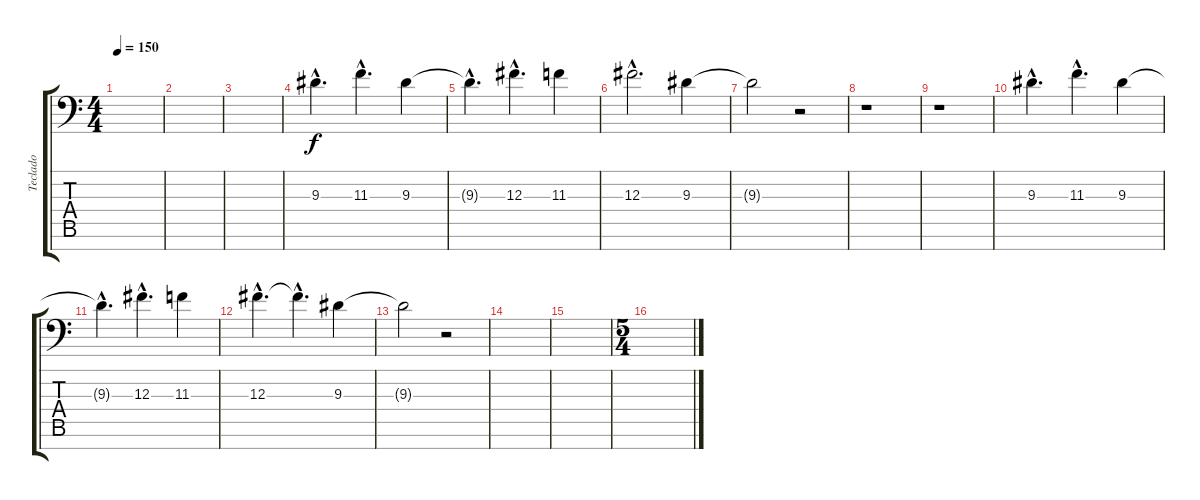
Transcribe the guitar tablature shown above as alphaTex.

\track ("Teclado" "Teclado") {instrument choiraahs}
\staff {score tabs}
\tuning (Eb4 Bb3 Gb3 Db3 Ab2 Eb2 Bb1) {hide}
\ts (4 4)
\tempo 150
\clef f4
\ks c
|
|
|
9.3{hac}.4{d} 11.3{hac}.4{d} 9.3.4 |
9.3{hac t}.4{d} 12.3{hac}.4{d} 11.3.4 |
12.3{hac}.2{d} 9.3.4 |
9.3{t}.2 r.2 |
r.1 |
r.1 |
9.3{hac}.4{d} 11.3{hac}.4{d} 9.3.4 |
9.3{hac t}.4{d} 12.3{hac}.4{d} 11.3.4 |
12.3{hac}.4{d} 12.3{hac t}.4{d} 9.3.4 |
9.3{t}.2 r.2 |
|
|
\ts (5 4)
